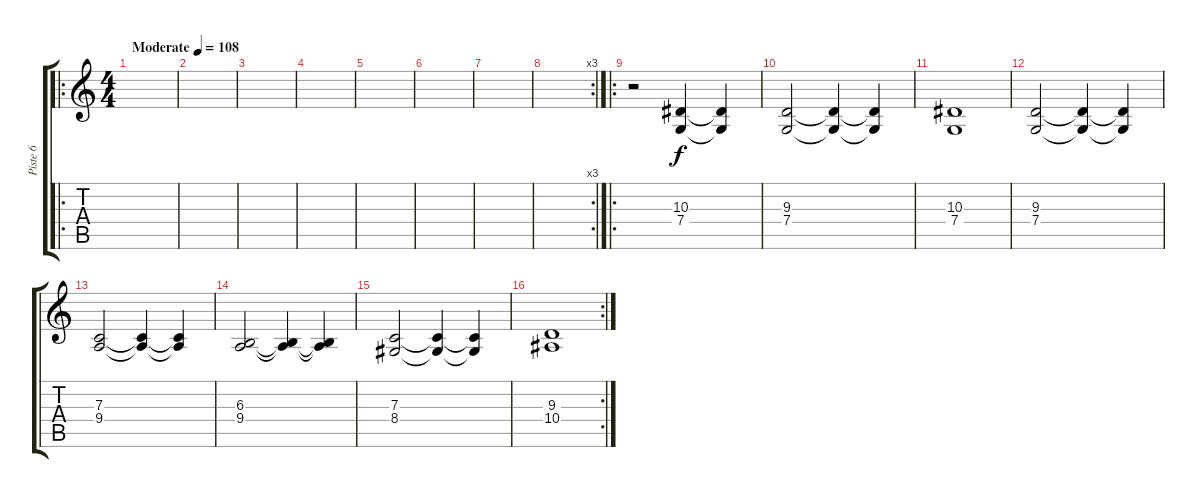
\track ("Piste 6" "Piste 6") {instrument lead1square}
\staff {score tabs}
\tuning (D4 A3 F3 C3 G2 C2) {hide}
\ro
\ts (4 4)
\tempo (108 "Moderate")
\clef g2
\ks c
|
|
|
|
|
|
|
\rc 3
|
\ro
r.2{volume 16 instrument electricguitarclean} (10.3 7.4).4{instrument lead1square} (10.3{t} 7.4{t}).4 |
(9.3 7.4).2{instrument lead1square} (9.3{t} 7.4{t}).4 (9.3{t} 7.4{t}).4 |
(10.3 7.4).1 |
(9.3 7.4).2{instrument lead1square} (9.3{t} 7.4{t}).4 (9.3{t} 7.4{t}).4 |
(7.3 9.4).2{instrument lead1square} (7.3{t} 9.4{t}).4 (7.3{t} 9.4{t}).4 |
(6.3 9.4).2{instrument lead1square} (6.3{t} 9.4{t}).4{volume 16} (6.3{t} 9.4{t}).4 |
(7.3 8.4).2{instrument lead1square} (7.3{t} 8.4{t}).4{volume 16} (7.3{t} 8.4{t}).4 |
\rc 2
(9.3 10.4).1
